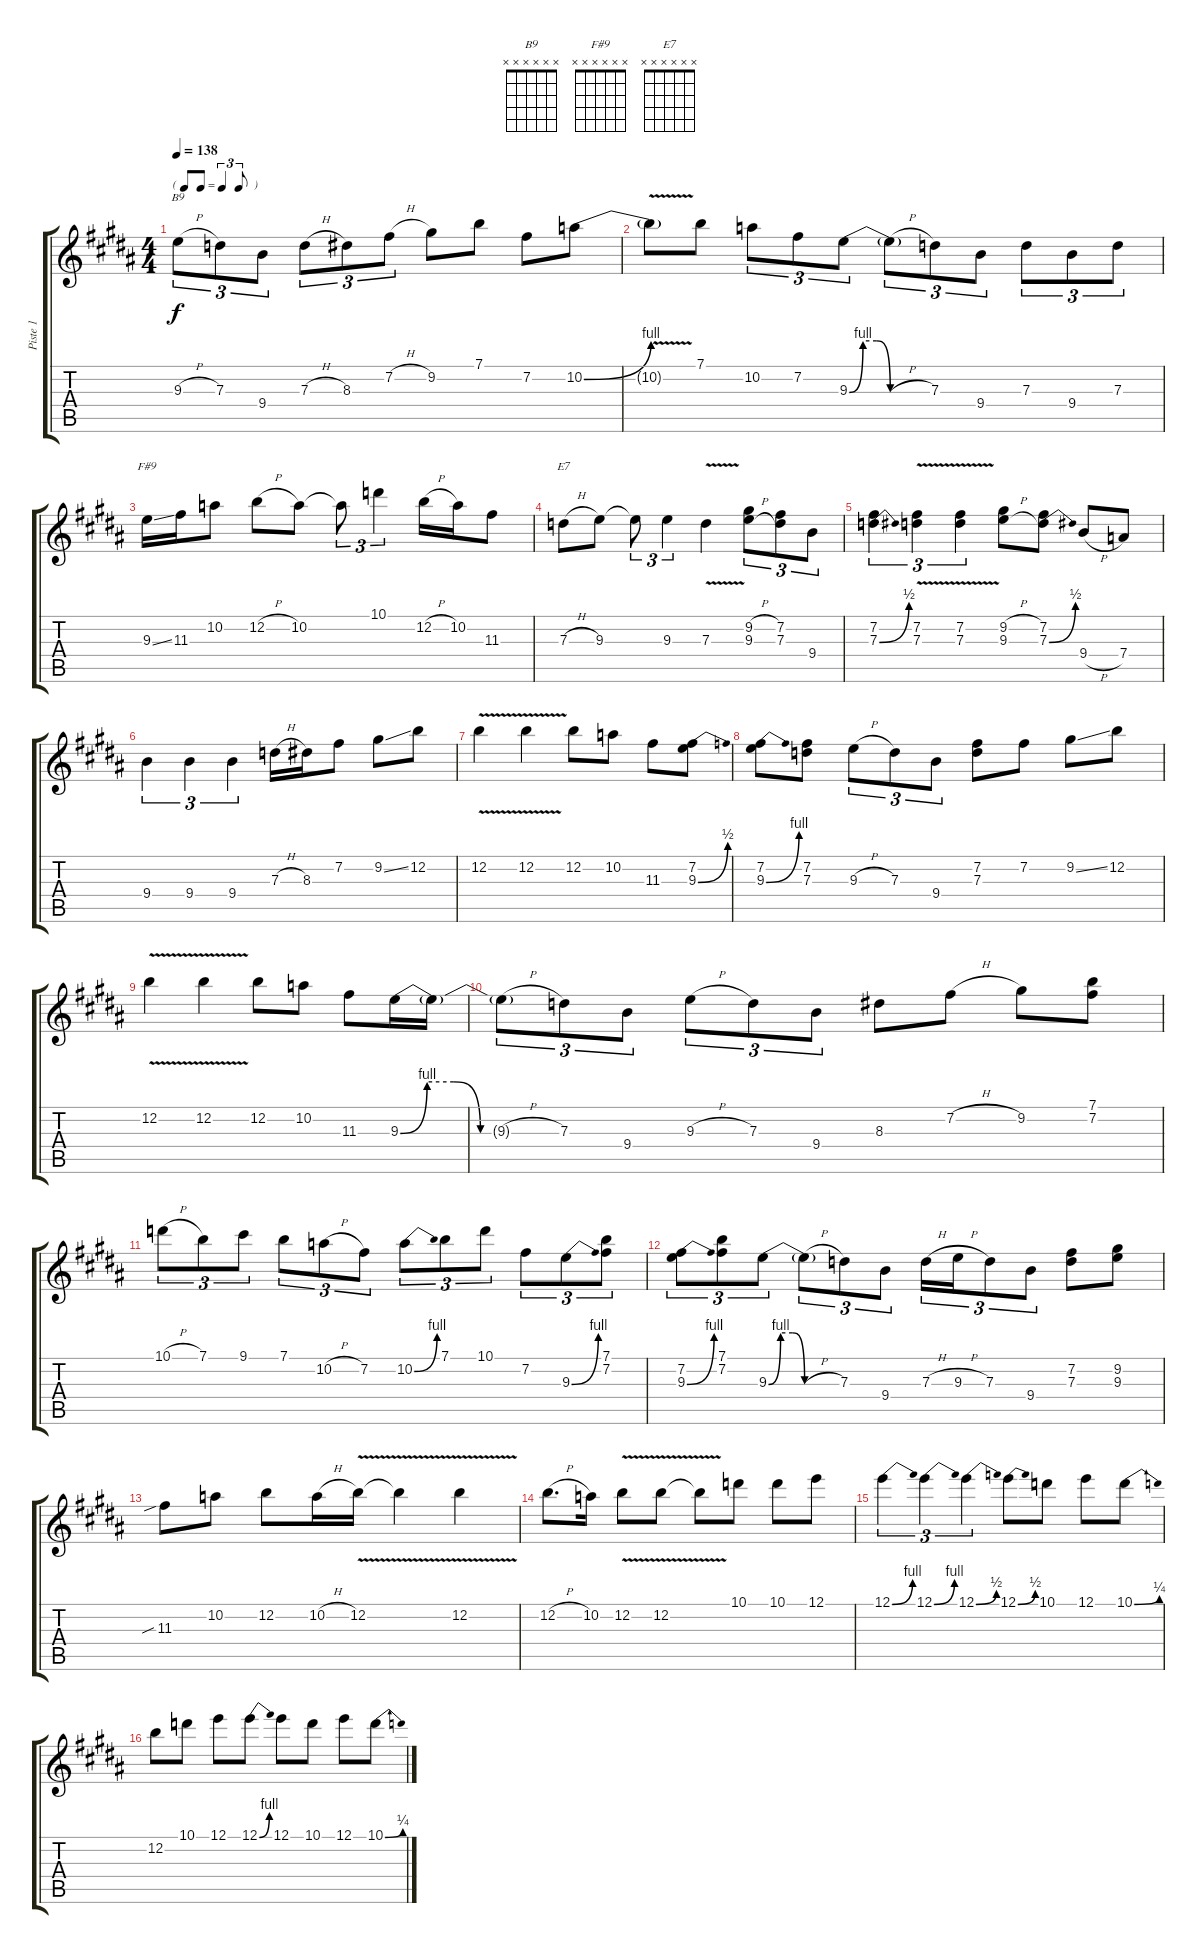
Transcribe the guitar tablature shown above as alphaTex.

\track ("Piste 1" "Piste 1") {instrument electricguitarclean}
\staff {score tabs}
\tuning (E4 B3 G3 D3 A2 E2) {hide}
\chord ("B9" x x x x x x)
\chord ("F#9" x x x x x x)
\chord ("E7" x x x x x x)
\ts (4 4)
\tf triplet8th
\tempo 138
\clef g2
\ks b
9.3{h}.8{tu (3 2) ch "B9" dy f} 7.3.8{tu (3 2)} 9.4.8{tu (3 2)} 7.3{h}.8{tu (3 2)} 8.3.8{tu (3 2)} 7.2{h}.8{tu (3 2)} 9.2.8 7.1.8 7.2.8 10.2{be (bend 0 0 60 4)}.8 |
10.2{v t}.8 7.1.8 10.2.8{tu (3 2)} 7.2.8{tu (3 2)} 9.3{be (custom 0 0 10 4 20 4 30 0 60 0)}.8{tu (3 2)} 9.3{h t}.8{tu (3 2)} 7.3.8{tu (3 2)} 9.4.8{tu (3 2)} 7.3.8{tu (3 2)} 9.4.8{tu (3 2)} 7.3.8{tu (3 2)} |
9.3{ss}.16{ch "F#9"} 11.3.16 10.2.8 12.2{h}.8 10.2.8 10.2{t}.8{tu (3 2)} 10.1.4{tu (3 2)} 12.2{h}.16 10.2.16 11.3.8 |
7.3{h}.8{ch "E7"} 9.3.8 9.3{t}.8{tu (3 2)} 9.3.4{tu (3 2)} 7.3{v}.4 (9.2{h} 9.3{h}).8{tu (3 2)} (7.2 7.3).8{tu (3 2)} 9.4.8{tu (3 2)} |
(7.2 7.3{be (bend 0 0 60 2)}).4{tu (3 2)} (7.2{v} 7.3{v}).4{tu (3 2)} (7.2{v} 7.3{v}).4{tu (3 2)} (9.2{h} 9.3{h}).8 (7.2 7.3{be (bend 0 0 60 2)}).8 9.4{h}.8 7.4.8 |
9.4.4{tu (3 2)} 9.4.4{tu (3 2)} 9.4.4{tu (3 2)} 7.3{h}.16 8.3.16 7.2.8 9.2{ss}.8 12.2.8 |
12.2{v}.4 12.2{v}.4 12.2.8 10.2.8 11.3.8 (7.2 9.3{be (bend 0 0 60 2)}).8 |
(7.2 9.3{be (bend 0 0 60 4)}).8 (7.2 7.3).8 9.3{h}.8{tu (3 2)} 7.3.8{tu (3 2)} 9.4.8{tu (3 2)} (7.2 7.3).8 7.2.8 9.2{ss}.8 12.2.8 |
12.2{v}.4 12.2{v}.4 12.2.8 10.2.8 11.3.8 9.3{be (custom 0 0 10 4 20 4 30 0 60 0)}.16 9.3{t}.16 |
9.3{h t}.8{tu (3 2)} 7.3.8{tu (3 2)} 9.4.8{tu (3 2)} 9.3{h}.8{tu (3 2)} 7.3.8{tu (3 2)} 9.4.8{tu (3 2)} 8.3.8 7.2{h}.8 9.2.8 (7.1 7.2).8 |
10.1{h}.8{tu (3 2)} 7.1.8{tu (3 2)} 9.1.8{tu (3 2)} 7.1.8{tu (3 2)} 10.2{h}.8{tu (3 2)} 7.2.8{tu (3 2)} 10.2{be (bend 0 0 60 4)}.8{tu (3 2)} 7.1.8{tu (3 2)} 10.1.8{tu (3 2)} 7.2.8{tu (3 2)} 9.3{be (bend 0 0 60 4)}.8{tu (3 2)} (7.1 7.2).8{tu (3 2)} |
(7.2 9.3{be (bend 0 0 60 4)}).8{tu (3 2)} (7.1 7.2).8{tu (3 2)} 9.3{be (custom 0 0 10 4 20 4 30 0 60 0)}.8{tu (3 2)} 9.3{h t}.8{tu (3 2)} 7.3.8{tu (3 2)} 9.4.8{tu (3 2)} 7.3{h}.16{tu (3 2)} 9.3{h}.16{tu (3 2)} 7.3.8{tu (3 2)} 9.4.8{tu (3 2)} (7.2 7.3).8 (9.2 9.3).8 |
11.3{sib}.8 10.2.8 12.2.8 10.2{h}.16 12.2{v}.16 12.2{t}.4 12.2{v}.4 |
12.2{h}.8{d} 10.2.16 12.2{v}.8 12.2{v}.8 12.2{t}.8 10.1.8 10.1.8 12.1.8 |
12.1{be (bend 0 0 60 4)}.4{tu (3 2)} 12.1{be (bend 0 0 60 4)}.4{tu (3 2)} 12.1{be (bend 0 0 60 2)}.4{tu (3 2)} 12.1{be (bend 0 0 60 2)}.8 10.1.8 12.1.8 10.1{be (bend 0 0 60 1)}.8 |
12.2.8 10.1.8 12.1.8 12.1{be (bend 0 0 60 4)}.8 12.1.8 10.1.8 12.1.8 10.1{be (bend 0 0 60 1)}.8
